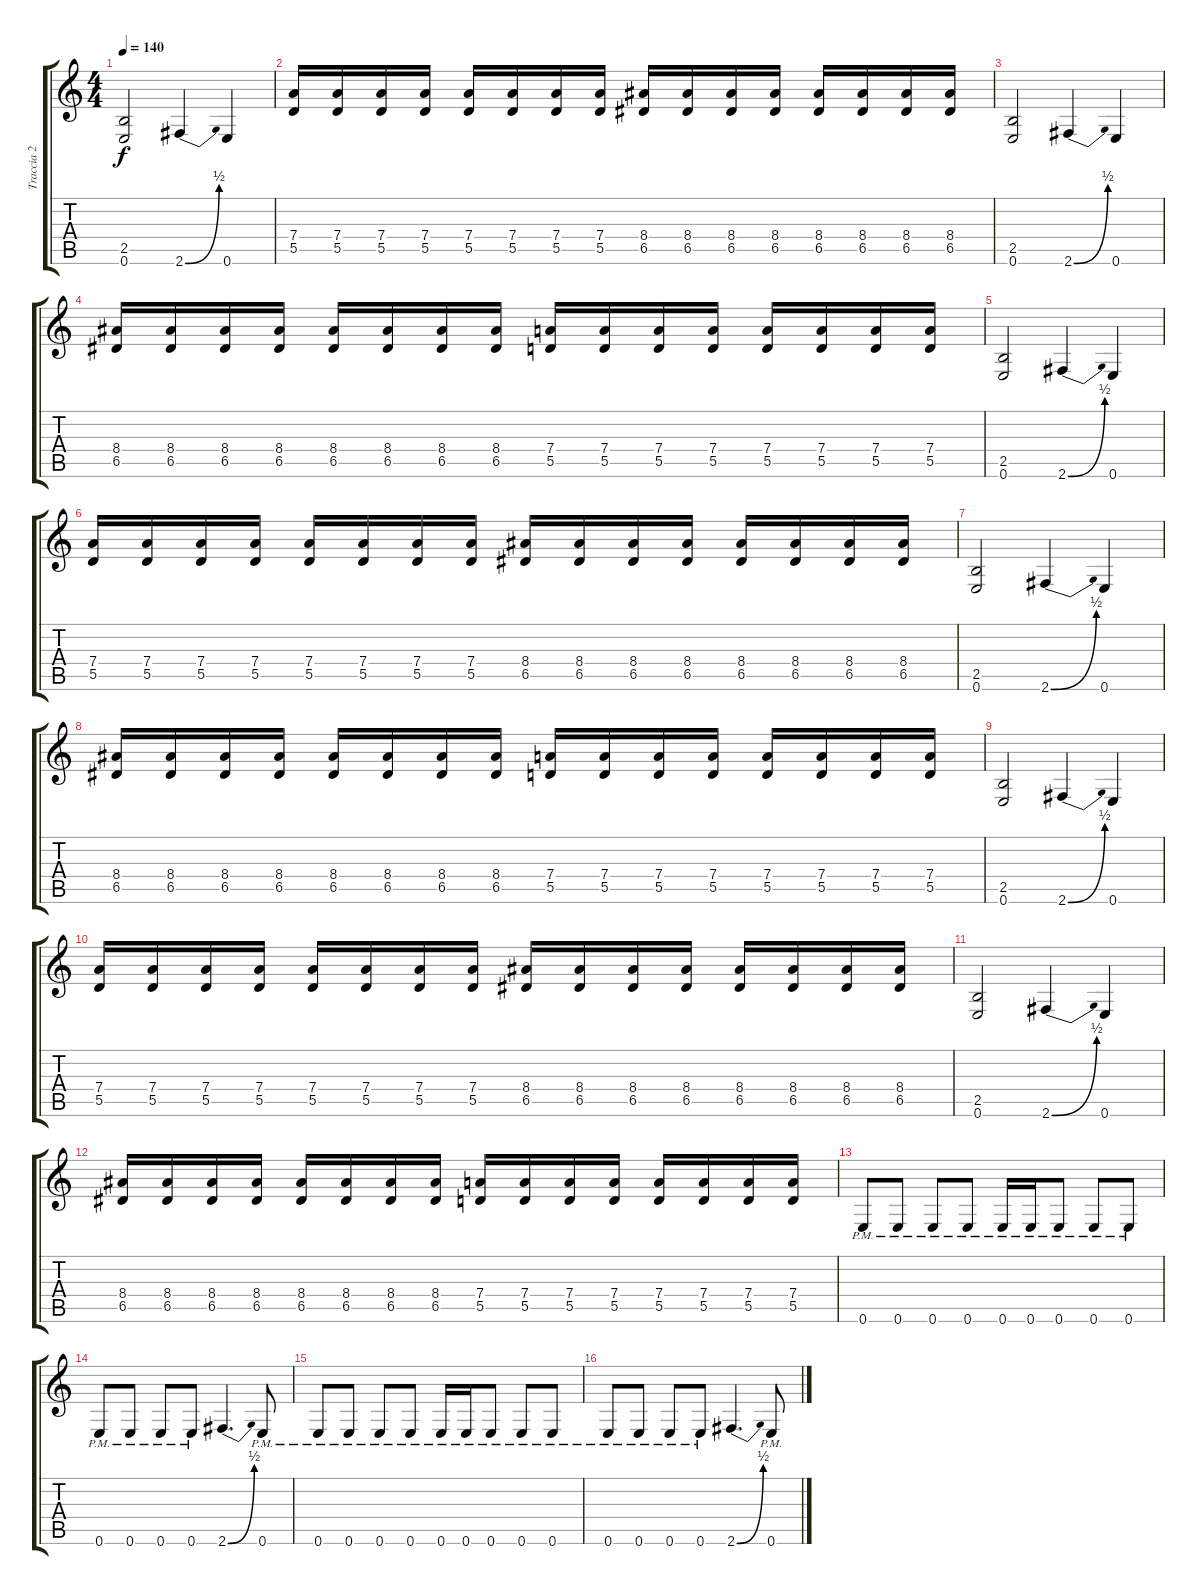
\track ("Traccia 2" "Traccia 2") {instrument distortionguitar}
\staff {score tabs}
\tuning (E4 B3 G3 D3 A2 E2) {hide}
\ts (4 4)
\tempo 140
\clef g2
\ks c
(2.5 0.6).2{dy f} 2.6{be (bend 0 0 60 2)}.4 0.6.4 |
(7.4 5.5).16 (7.4 5.5).16 (7.4 5.5).16 (7.4 5.5).16 (7.4 5.5).16 (7.4 5.5).16 (7.4 5.5).16 (7.4 5.5).16 (8.4 6.5).16 (8.4 6.5).16 (8.4 6.5).16 (8.4 6.5).16 (8.4 6.5).16 (8.4 6.5).16 (8.4 6.5).16 (8.4 6.5).16 |
(2.5 0.6).2 2.6{be (bend 0 0 60 2)}.4 0.6.4 |
(8.4 6.5).16 (8.4 6.5).16 (8.4 6.5).16 (8.4 6.5).16 (8.4 6.5).16 (8.4 6.5).16 (8.4 6.5).16 (8.4 6.5).16 (7.4 5.5).16 (7.4 5.5).16 (7.4 5.5).16 (7.4 5.5).16 (7.4 5.5).16 (7.4 5.5).16 (7.4 5.5).16 (7.4 5.5).16 |
(2.5 0.6).2 2.6{be (bend 0 0 60 2)}.4 0.6.4 |
(7.4 5.5).16 (7.4 5.5).16 (7.4 5.5).16 (7.4 5.5).16 (7.4 5.5).16 (7.4 5.5).16 (7.4 5.5).16 (7.4 5.5).16 (8.4 6.5).16 (8.4 6.5).16 (8.4 6.5).16 (8.4 6.5).16 (8.4 6.5).16 (8.4 6.5).16 (8.4 6.5).16 (8.4 6.5).16 |
(2.5 0.6).2 2.6{be (bend 0 0 60 2)}.4 0.6.4 |
(8.4 6.5).16 (8.4 6.5).16 (8.4 6.5).16 (8.4 6.5).16 (8.4 6.5).16 (8.4 6.5).16 (8.4 6.5).16 (8.4 6.5).16 (7.4 5.5).16 (7.4 5.5).16 (7.4 5.5).16 (7.4 5.5).16 (7.4 5.5).16 (7.4 5.5).16 (7.4 5.5).16 (7.4 5.5).16 |
(2.5 0.6).2 2.6{be (bend 0 0 60 2)}.4 0.6.4 |
(7.4 5.5).16 (7.4 5.5).16 (7.4 5.5).16 (7.4 5.5).16 (7.4 5.5).16 (7.4 5.5).16 (7.4 5.5).16 (7.4 5.5).16 (8.4 6.5).16 (8.4 6.5).16 (8.4 6.5).16 (8.4 6.5).16 (8.4 6.5).16 (8.4 6.5).16 (8.4 6.5).16 (8.4 6.5).16 |
(2.5 0.6).2 2.6{be (bend 0 0 60 2)}.4 0.6.4 |
(8.4 6.5).16 (8.4 6.5).16 (8.4 6.5).16 (8.4 6.5).16 (8.4 6.5).16 (8.4 6.5).16 (8.4 6.5).16 (8.4 6.5).16 (7.4 5.5).16 (7.4 5.5).16 (7.4 5.5).16 (7.4 5.5).16 (7.4 5.5).16 (7.4 5.5).16 (7.4 5.5).16 (7.4 5.5).16 |
0.6{pm}.8 0.6{pm}.8 0.6{pm}.8 0.6{pm}.8 0.6{pm}.16 0.6{pm}.16 0.6{pm}.8 0.6{pm}.8 0.6{pm}.8 |
0.6{pm}.8 0.6{pm}.8 0.6{pm}.8 0.6{pm}.8 2.6{be (bend 0 0 60 2)}.4{d} 0.6{pm}.8 |
0.6{pm}.8 0.6{pm}.8 0.6{pm}.8 0.6{pm}.8 0.6{pm}.16 0.6{pm}.16 0.6{pm}.8 0.6{pm}.8 0.6{pm}.8 |
0.6{pm}.8 0.6{pm}.8 0.6{pm}.8 0.6{pm}.8 2.6{be (bend 0 0 60 2)}.4{d} 0.6{pm}.8
